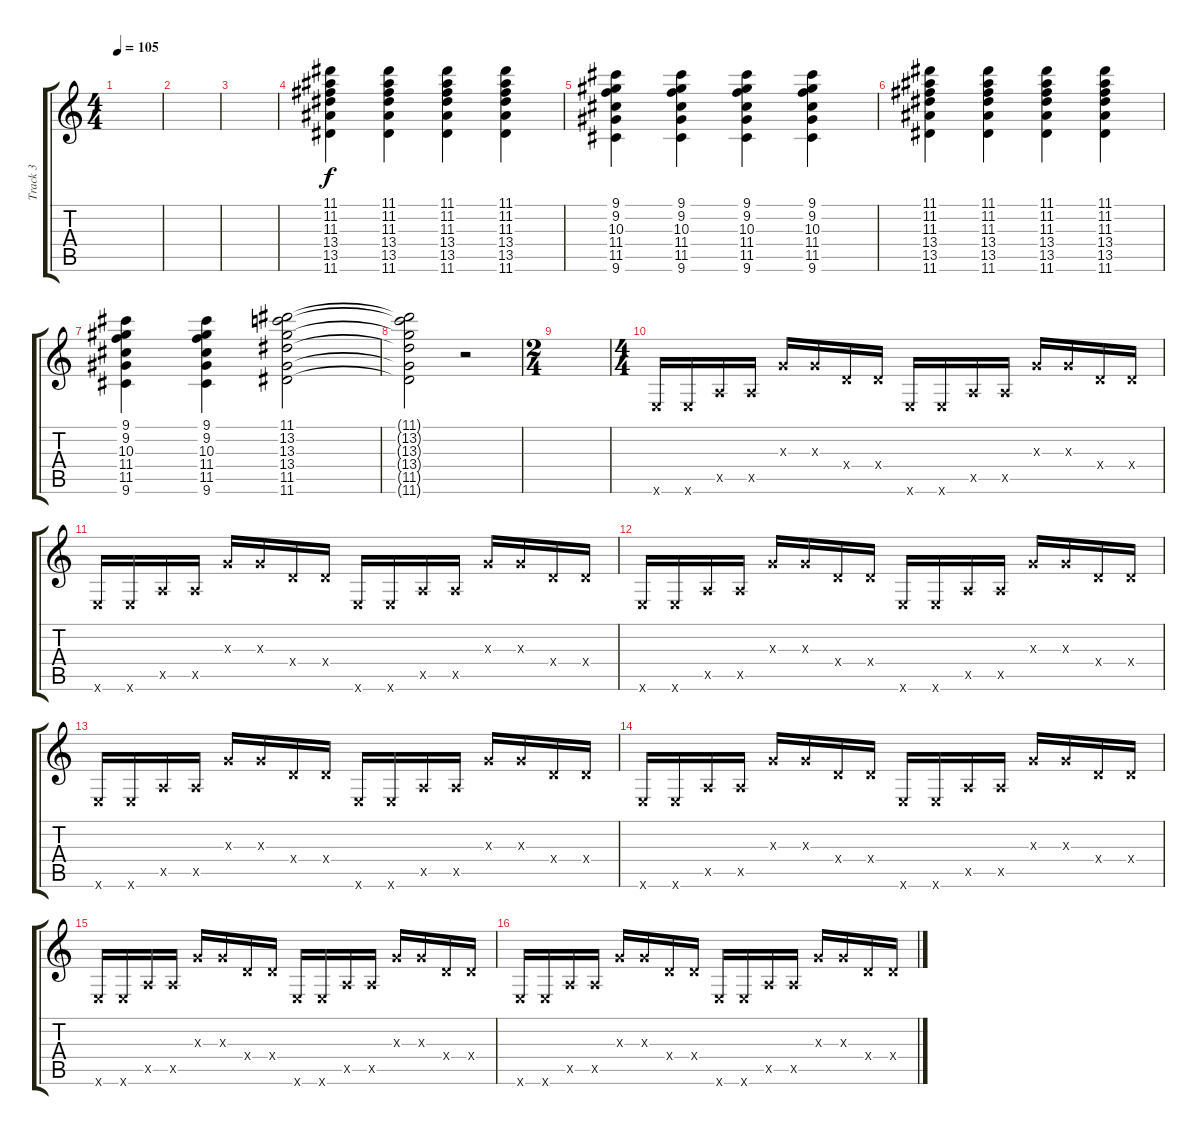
\track ("Track 3" "Track 3") {instrument electricguitarclean}
\staff {score tabs}
\tuning (E4 B3 G3 D3 A2 E2) {hide}
\ts (4 4)
\tempo 105
\clef g2
\ks c
|
|
|
(11.1 11.2 11.3 13.4 13.5 11.6).4 (11.1 11.2 11.3 13.4 13.5 11.6).4 (11.1 11.2 11.3 13.4 13.5 11.6).4 (11.1 11.2 11.3 13.4 13.5 11.6).4 |
(9.1 9.2 10.3 11.4 11.5 9.6).4 (9.1 9.2 10.3 11.4 11.5 9.6).4 (9.1 9.2 10.3 11.4 11.5 9.6).4 (9.1 9.2 10.3 11.4 11.5 9.6).4 |
(11.1 11.2 11.3 13.4 13.5 11.6).4 (11.1 11.2 11.3 13.4 13.5 11.6).4 (11.1 11.2 11.3 13.4 13.5 11.6).4 (11.1 11.2 11.3 13.4 13.5 11.6).4 |
(9.1 9.2 10.3 11.4 11.5 9.6).4 (9.1 9.2 10.3 11.4 11.5 9.6).4 (11.1 13.2 13.3 13.4 11.5 11.6).2 |
(11.1{t} 13.2{t} 13.3{t} 13.4{t} 11.5{t} 11.6{t}).2 r.2 |
\ts (2 4)
|
\ts (4 4)
0.6{x}.16 0.6{x}.16 0.5{x}.16 0.5{x}.16 0.3{x}.16 0.3{x}.16 0.4{x}.16 0.4{x}.16 0.6{x}.16 0.6{x}.16 0.5{x}.16 0.5{x}.16 0.3{x}.16 0.3{x}.16 0.4{x}.16 0.4{x}.16 |
0.6{x}.16 0.6{x}.16 0.5{x}.16 0.5{x}.16 0.3{x}.16 0.3{x}.16 0.4{x}.16 0.4{x}.16 0.6{x}.16 0.6{x}.16 0.5{x}.16 0.5{x}.16 0.3{x}.16 0.3{x}.16 0.4{x}.16 0.4{x}.16 |
0.6{x}.16 0.6{x}.16 0.5{x}.16 0.5{x}.16 0.3{x}.16 0.3{x}.16 0.4{x}.16 0.4{x}.16 0.6{x}.16 0.6{x}.16 0.5{x}.16 0.5{x}.16 0.3{x}.16 0.3{x}.16 0.4{x}.16 0.4{x}.16 |
0.6{x}.16 0.6{x}.16 0.5{x}.16 0.5{x}.16 0.3{x}.16 0.3{x}.16 0.4{x}.16 0.4{x}.16 0.6{x}.16 0.6{x}.16 0.5{x}.16 0.5{x}.16 0.3{x}.16 0.3{x}.16 0.4{x}.16 0.4{x}.16 |
0.6{x}.16 0.6{x}.16 0.5{x}.16 0.5{x}.16 0.3{x}.16 0.3{x}.16 0.4{x}.16 0.4{x}.16 0.6{x}.16 0.6{x}.16 0.5{x}.16 0.5{x}.16 0.3{x}.16 0.3{x}.16 0.4{x}.16 0.4{x}.16 |
0.6{x}.16 0.6{x}.16 0.5{x}.16 0.5{x}.16 0.3{x}.16 0.3{x}.16 0.4{x}.16 0.4{x}.16 0.6{x}.16 0.6{x}.16 0.5{x}.16 0.5{x}.16 0.3{x}.16 0.3{x}.16 0.4{x}.16 0.4{x}.16 |
0.6{x}.16 0.6{x}.16 0.5{x}.16 0.5{x}.16 0.3{x}.16 0.3{x}.16 0.4{x}.16 0.4{x}.16 0.6{x}.16 0.6{x}.16 0.5{x}.16 0.5{x}.16 0.3{x}.16 0.3{x}.16 0.4{x}.16 0.4{x}.16
